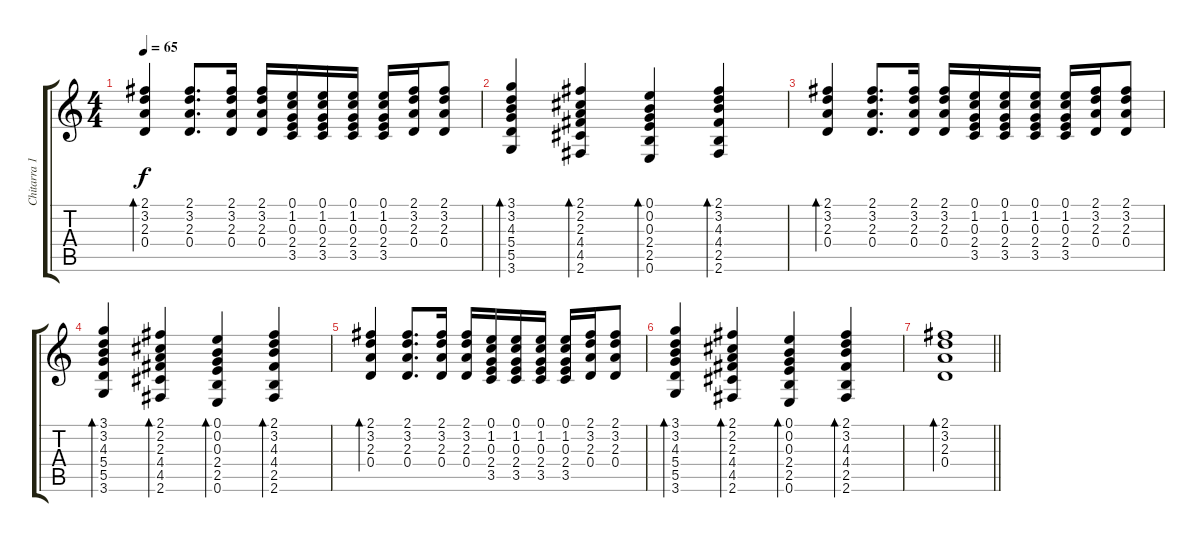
\track ("Chitarra 1" "Chitarra 1") {instrument electricguitarclean}
\staff {score tabs}
\tuning (E4 B3 G3 D3 A2 E2) {hide}
\ts (4 4)
\tempo 65
\clef g2
\ks c
(2.1 3.2 2.3 0.4).4{bd 60 dy f} (2.1 3.2 2.3 0.4).8{d} (2.1 3.2 2.3 0.4).16 (2.1 3.2 2.3 0.4).16 (0.1 1.2 0.3 2.4 3.5).16 (0.1 1.2 0.3 2.4 3.5).16 (0.1 1.2 0.3 2.4 3.5).16 (0.1 1.2 0.3 2.4 3.5).16 (2.1 3.2 2.3 0.4).16 (2.1 3.2 2.3 0.4).8 |
(3.1 3.2 4.3 5.4 5.5 3.6).4{bd 60} (2.1 2.2 2.3 4.4 4.5 2.6).4{bd 60} (0.1 0.2 0.3 2.4 2.5 0.6).4{bd 60} (2.1 3.2 4.3 4.4 2.5 2.6).4{bd 60} |
(2.1 3.2 2.3 0.4).4{bd 60} (2.1 3.2 2.3 0.4).8{d} (2.1 3.2 2.3 0.4).16 (2.1 3.2 2.3 0.4).16 (0.1 1.2 0.3 2.4 3.5).16 (0.1 1.2 0.3 2.4 3.5).16 (0.1 1.2 0.3 2.4 3.5).16 (0.1 1.2 0.3 2.4 3.5).16 (2.1 3.2 2.3 0.4).16 (2.1 3.2 2.3 0.4).8 |
(3.1 3.2 4.3 5.4 5.5 3.6).4{bd 60} (2.1 2.2 2.3 4.4 4.5 2.6).4{bd 60} (0.1 0.2 0.3 2.4 2.5 0.6).4{bd 60} (2.1 3.2 4.3 4.4 2.5 2.6).4{bd 60} |
(2.1 3.2 2.3 0.4).4{bd 60} (2.1 3.2 2.3 0.4).8{d} (2.1 3.2 2.3 0.4).16 (2.1 3.2 2.3 0.4).16 (0.1 1.2 0.3 2.4 3.5).16 (0.1 1.2 0.3 2.4 3.5).16 (0.1 1.2 0.3 2.4 3.5).16 (0.1 1.2 0.3 2.4 3.5).16 (2.1 3.2 2.3 0.4).16 (2.1 3.2 2.3 0.4).8 |
(3.1 3.2 4.3 5.4 5.5 3.6).4{bd 60} (2.1 2.2 2.3 4.4 4.5 2.6).4{bd 60} (0.1 0.2 0.3 2.4 2.5 0.6).4{bd 60} (2.1 3.2 4.3 4.4 2.5 2.6).4{bd 60} |
\barLineRight lightlight
(2.1 3.2 2.3 0.4).1{bd 60}
